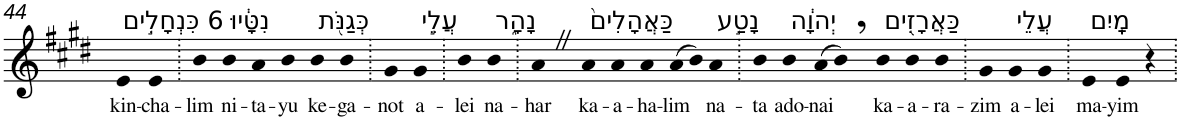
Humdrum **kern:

**kern	**text
*part1	*part1
*staff1	*staff1
*I"Piano	*
*I'Pno	*
!!LO:PB:g=z
*clefG2	*
*k[f#c#g#d#]	*
*E:	*
=44	=44
!LO:TX:a:t=6 כִּנְחָלִ֣ים	!
!	!LO:LY:b
4e	kin-
!	!LO:LY:b
4e	-cha-
=45.	=45.
!	!LO:LY:b
4b	-lim
!LO:TX:a:t=נִטָּ֔יוּ	!
!	!LO:LY:b
4b	ni-
!	!LO:LY:b
4a	-ta-
!	!LO:LY:b
4b	-yu
!LO:TX:a:t=כְּגַנֹּ֖ת	!
!	!LO:LY:b
4b	ke-
!	!LO:LY:b
4b	-ga-
=46.	=46.
!	!LO:LY:b
4g#	-not
!LO:TX:a:t=עֲלֵ֣י	!
!	!LO:LY:b
4g#	a-
=47.	=47.
!	!LO:LY:b
4b	-lei
!LO:TX:a:t=נָהָ֑ר	!
!	!LO:LY:b
4b	na-
=48.	=48.
!	!LO:LY:b
4aZ	-har
!LO:TX:a:t=כַּאֲהָלִים֙	!
!	!LO:LY:b
4a	ka-
!	!LO:LY:b
4a	-a-
!	!LO:LY:b
4a	-ha-
!	!LO:LY:b
(>8a	-lim
8b)	.
!LO:TX:a:t=נָטַ֣ע	!
!	!LO:LY:b
4a	na-
=49.	=49.
!	!LO:LY:b
4b	-ta
!LO:TX:a:t=יְהוָ֔ה	!
!	!LO:LY:b
4b	ado-
!	!LO:LY:b
(>8a	-nai
8b,)	.
!LO:TX:a:t=כַּאֲרָזִ֖ים	!
!	!LO:LY:b
4b	ka-
!	!LO:LY:b
4b	-a-
!	!LO:LY:b
4b	-ra-
=50.	=50.
!	!LO:LY:b
4g#	-zim
!LO:TX:a:t=עֲלֵי	!
!	!LO:LY:b
4g#	a-
!	!LO:LY:b
4g#	-lei
=51.	=51.
!LO:TX:a:t=מָֽיִם	!
!	!LO:LY:b
4e	ma-
!	!LO:LY:b
4e	-yim
4r	.
=.	=.
*-	*-
